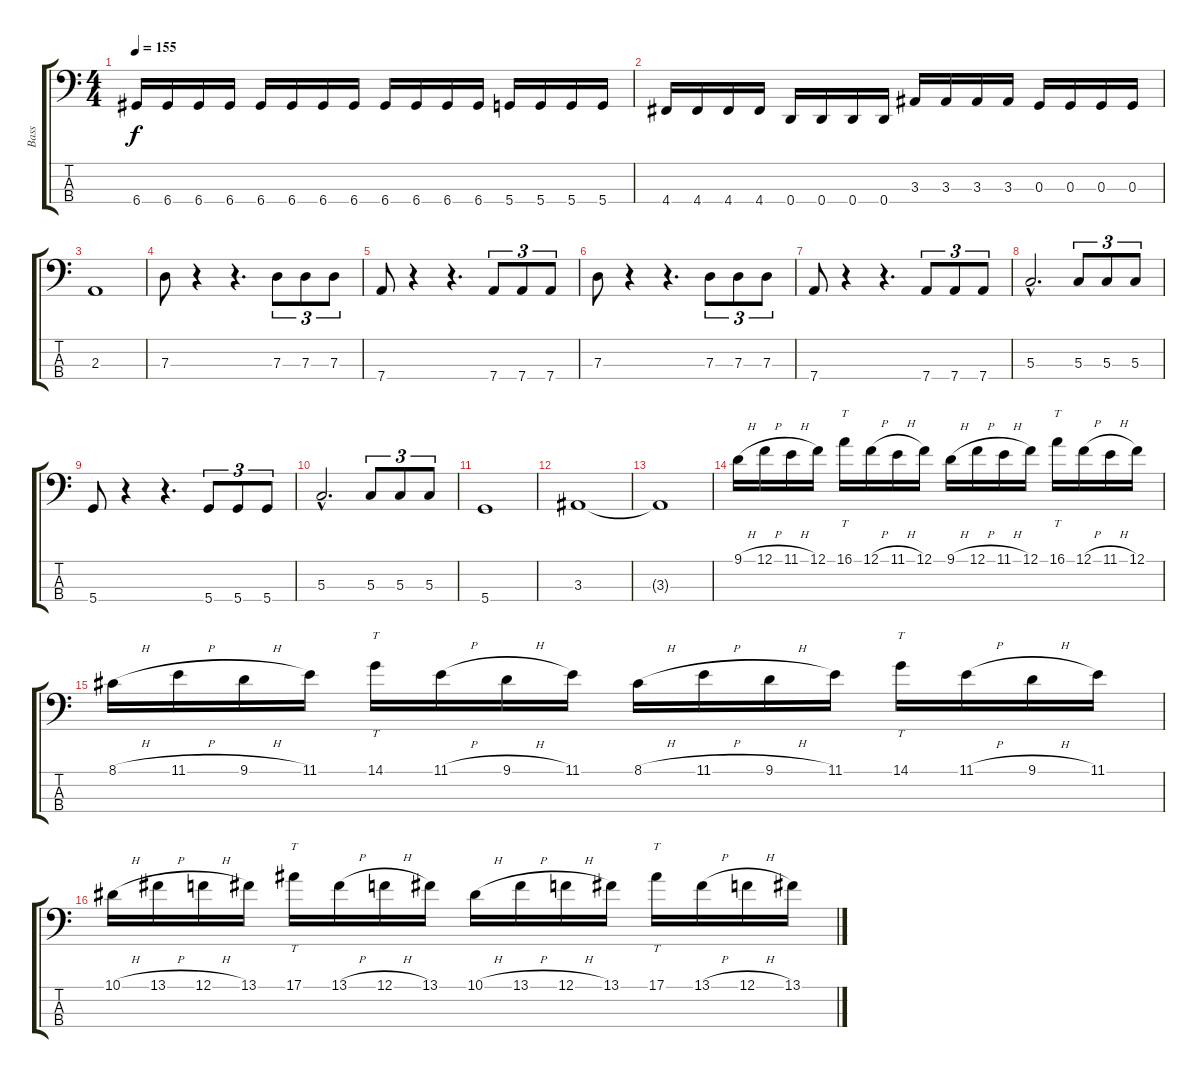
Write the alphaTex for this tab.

\track ("Bass" "Bass") {instrument electricbassfinger}
\staff {score tabs}
\tuning (F2 C2 G1 D1) {hide}
\ts (4 4)
\tempo 155
\clef f4
\ks c
6.4.16{dy f} 6.4.16 6.4.16 6.4.16 6.4.16 6.4.16 6.4.16 6.4.16 6.4.16 6.4.16 6.4.16 6.4.16 5.4.16 5.4.16 5.4.16 5.4.16 |
4.4.16 4.4.16 4.4.16 4.4.16 0.4.16 0.4.16 0.4.16 0.4.16 3.3.16 3.3.16 3.3.16 3.3.16 0.3.16 0.3.16 0.3.16 0.3.16 |
2.3.1 |
7.3.8 r.4 r.4{d} 7.3.8{tu (3 2)} 7.3.8{tu (3 2)} 7.3.8{tu (3 2)} |
7.4.8 r.4 r.4{d} 7.4.8{tu (3 2)} 7.4.8{tu (3 2)} 7.4.8{tu (3 2)} |
7.3.8 r.4 r.4{d} 7.3.8{tu (3 2)} 7.3.8{tu (3 2)} 7.3.8{tu (3 2)} |
7.4.8 r.4 r.4{d} 7.4.8{tu (3 2)} 7.4.8{tu (3 2)} 7.4.8{tu (3 2)} |
5.3{hac}.2{d} 5.3.8{tu (3 2)} 5.3.8{tu (3 2)} 5.3.8{tu (3 2)} |
5.4.8 r.4 r.4{d} 5.4.8{tu (3 2)} 5.4.8{tu (3 2)} 5.4.8{tu (3 2)} |
5.3{hac}.2{d} 5.3.8{tu (3 2)} 5.3.8{tu (3 2)} 5.3.8{tu (3 2)} |
5.4.1 |
3.3.1 |
3.3{t}.1 |
9.1{h}.16 12.1{h}.16 11.1{h}.16 12.1.16 16.1.16{tt} 12.1{h}.16 11.1{h}.16 12.1.16 9.1{h}.16 12.1{h}.16 11.1{h}.16 12.1.16 16.1.16{tt} 12.1{h}.16 11.1{h}.16 12.1.16 |
8.1{h}.16 11.1{h}.16 9.1{h}.16 11.1.16 14.1.16{tt} 11.1{h}.16 9.1{h}.16 11.1.16 8.1{h}.16 11.1{h}.16 9.1{h}.16 11.1.16 14.1.16{tt} 11.1{h}.16 9.1{h}.16 11.1.16 |
10.1{h}.16 13.1{h}.16 12.1{h}.16 13.1.16 17.1.16{tt} 13.1{h}.16 12.1{h}.16 13.1.16 10.1{h}.16 13.1{h}.16 12.1{h}.16 13.1.16 17.1.16{tt} 13.1{h}.16 12.1{h}.16 13.1.16
